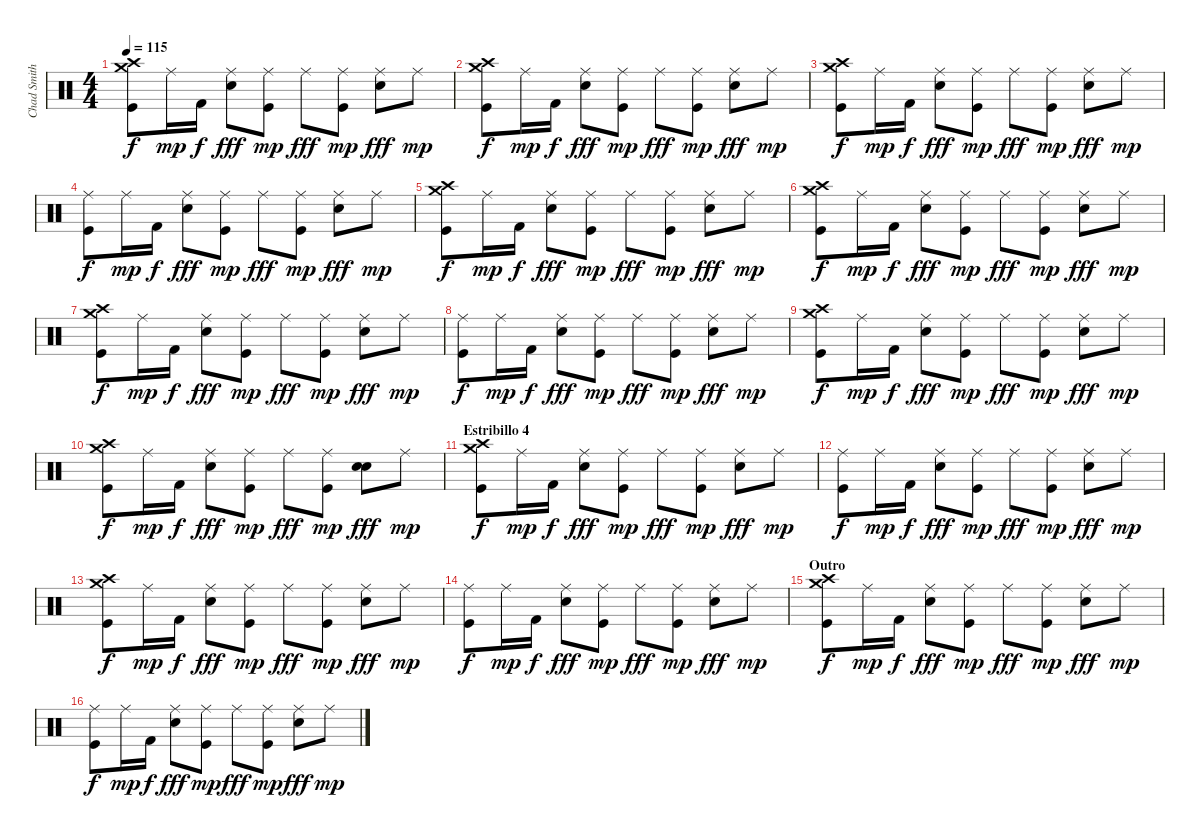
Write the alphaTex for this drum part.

\track ("Chad Smith" "Chad Smith") {instrument percussion}
\staff {score}
\articulation defaults
\ts (4 4)
\tempo 115
\clef neutral
\ks c
("Crash high (hit)" "Crash medium (hit)" "Kick (hit)").8{dy f} "Ride (middle)".16{dy mp} "Kick (hit) 2".16{dy f} ("Ride (middle)" "Snare (hit) 2").8{dy fff} ("Ride (middle)" "Kick (hit)").8{dy mp} "Ride (middle)".8{dy fff} ("Ride (middle)" "Kick (hit)").8{dy mp} ("Ride (middle)" "Snare (hit) 2").8{dy fff} "Ride (middle)".8{dy mp} |
("Crash high (hit)" "Crash medium (hit)" "Kick (hit)").8{dy f} "Ride (middle)".16{dy mp} "Kick (hit) 2".16{dy f} ("Ride (middle)" "Snare (hit) 2").8{dy fff} ("Ride (middle)" "Kick (hit)").8{dy mp} "Ride (middle)".8{dy fff} ("Ride (middle)" "Kick (hit)").8{dy mp} ("Ride (middle)" "Snare (hit) 2").8{dy fff} "Ride (middle)".8{dy mp} |
("Crash high (hit)" "Crash medium (hit)" "Kick (hit)").8{dy f} "Ride (middle)".16{dy mp} "Kick (hit) 2".16{dy f} ("Ride (middle)" "Snare (hit) 2").8{dy fff} ("Ride (middle)" "Kick (hit)").8{dy mp} "Ride (middle)".8{dy fff} ("Ride (middle)" "Kick (hit)").8{dy mp} ("Ride (middle)" "Snare (hit) 2").8{dy fff} "Ride (middle)".8{dy mp} |
("Ride (middle)" "Kick (hit)").8{dy f} "Ride (middle)".16{dy mp} "Kick (hit) 2".16{dy f} ("Ride (middle)" "Snare (hit) 2").8{dy fff} ("Ride (middle)" "Kick (hit)").8{dy mp} "Ride (middle)".8{dy fff} ("Ride (middle)" "Kick (hit)").8{dy mp} ("Ride (middle)" "Snare (hit) 2").8{dy fff} "Ride (middle)".8{dy mp} |
("Crash high (hit)" "Crash medium (hit)" "Kick (hit)").8{dy f} "Ride (middle)".16{dy mp} "Kick (hit) 2".16{dy f} ("Ride (middle)" "Snare (hit) 2").8{dy fff} ("Ride (middle)" "Kick (hit)").8{dy mp} "Ride (middle)".8{dy fff} ("Ride (middle)" "Kick (hit)").8{dy mp} ("Ride (middle)" "Snare (hit) 2").8{dy fff} "Ride (middle)".8{dy mp} |
("Crash high (hit)" "Crash medium (hit)" "Kick (hit)").8{dy f} "Ride (middle)".16{dy mp} "Kick (hit) 2".16{dy f} ("Ride (middle)" "Snare (hit) 2").8{dy fff} ("Ride (middle)" "Kick (hit)").8{dy mp} "Ride (middle)".8{dy fff} ("Ride (middle)" "Kick (hit)").8{dy mp} ("Ride (middle)" "Snare (hit) 2").8{dy fff} "Ride (middle)".8{dy mp} |
("Crash high (hit)" "Crash medium (hit)" "Kick (hit)").8{dy f} "Ride (middle)".16{dy mp} "Kick (hit) 2".16{dy f} ("Ride (middle)" "Snare (hit) 2").8{dy fff} ("Ride (middle)" "Kick (hit)").8{dy mp} "Ride (middle)".8{dy fff} ("Ride (middle)" "Kick (hit)").8{dy mp} ("Ride (middle)" "Snare (hit) 2").8{dy fff} "Ride (middle)".8{dy mp} |
("Ride (middle)" "Kick (hit)").8{dy f} "Ride (middle)".16{dy mp} "Kick (hit) 2".16{dy f} ("Ride (middle)" "Snare (hit) 2").8{dy fff} ("Ride (middle)" "Kick (hit)").8{dy mp} "Ride (middle)".8{dy fff} ("Ride (middle)" "Kick (hit)").8{dy mp} ("Ride (middle)" "Snare (hit) 2").8{dy fff} "Ride (middle)".8{dy mp} |
("Crash high (hit)" "Crash medium (hit)" "Kick (hit)").8{dy f} "Ride (middle)".16{dy mp} "Kick (hit) 2".16{dy f} ("Ride (middle)" "Snare (hit) 2").8{dy fff} ("Ride (middle)" "Kick (hit)").8{dy mp} "Ride (middle)".8{dy fff} ("Ride (middle)" "Kick (hit)").8{dy mp} ("Ride (middle)" "Snare (hit) 2").8{dy fff} "Ride (middle)".8{dy mp} |
("Crash high (hit)" "Crash medium (hit)" "Kick (hit)").8{dy f} "Ride (middle)".16{dy mp} "Kick (hit) 2".16{dy f} ("Ride (middle)" "Snare (hit) 2").8{dy fff} ("Ride (middle)" "Kick (hit)").8{dy mp} "Ride (middle)".8{dy fff} ("Ride (middle)" "Kick (hit)").8{dy mp} ("Snare (hit) 2" "Snare (hit) 2").8{bd 240 dy fff} "Ride (middle)".8{dy mp} |
\section ("" "Estribillo 4")
("Crash high (hit)" "Crash medium (hit)" "Kick (hit)").8{dy f} "Ride (middle)".16{dy mp} "Kick (hit) 2".16{dy f} ("Ride (middle)" "Snare (hit) 2").8{dy fff} ("Ride (middle)" "Kick (hit)").8{dy mp} "Ride (middle)".8{dy fff} ("Ride (middle)" "Kick (hit)").8{dy mp} ("Ride (middle)" "Snare (hit) 2").8{dy fff} "Ride (middle)".8{dy mp} |
("Ride (middle)" "Kick (hit)").8{dy f} "Ride (middle)".16{dy mp} "Kick (hit) 2".16{dy f} ("Ride (middle)" "Snare (hit) 2").8{dy fff} ("Ride (middle)" "Kick (hit)").8{dy mp} "Ride (middle)".8{dy fff} ("Ride (middle)" "Kick (hit)").8{dy mp} ("Ride (middle)" "Snare (hit) 2").8{dy fff} "Ride (middle)".8{dy mp} |
("Crash high (hit)" "Crash medium (hit)" "Kick (hit)").8{dy f} "Ride (middle)".16{dy mp} "Kick (hit) 2".16{dy f} ("Ride (middle)" "Snare (hit) 2").8{dy fff} ("Ride (middle)" "Kick (hit)").8{dy mp} "Ride (middle)".8{dy fff} ("Ride (middle)" "Kick (hit)").8{dy mp} ("Ride (middle)" "Snare (hit) 2").8{dy fff} "Ride (middle)".8{dy mp} |
("Ride (middle)" "Kick (hit)").8{dy f} "Ride (middle)".16{dy mp} "Kick (hit) 2".16{dy f} ("Ride (middle)" "Snare (hit) 2").8{dy fff} ("Ride (middle)" "Kick (hit)").8{dy mp} "Ride (middle)".8{dy fff} ("Ride (middle)" "Kick (hit)").8{dy mp} ("Ride (middle)" "Snare (hit) 2").8{dy fff} "Ride (middle)".8{dy mp} |
\section ("" "Outro")
("Crash high (hit)" "Crash medium (hit)" "Kick (hit)").8{dy f} "Ride (middle)".16{dy mp} "Kick (hit) 2".16{dy f} ("Ride (middle)" "Snare (hit) 2").8{dy fff} ("Ride (middle)" "Kick (hit)").8{dy mp} "Ride (middle)".8{dy fff} ("Ride (middle)" "Kick (hit)").8{dy mp} ("Ride (middle)" "Snare (hit) 2").8{dy fff} "Ride (middle)".8{dy mp} |
("Ride (middle)" "Kick (hit)").8{dy f} "Ride (middle)".16{dy mp} "Kick (hit) 2".16{dy f} ("Ride (middle)" "Snare (hit) 2").8{dy fff} ("Ride (middle)" "Kick (hit)").8{dy mp} "Ride (middle)".8{dy fff} ("Ride (middle)" "Kick (hit)").8{dy mp} ("Ride (middle)" "Snare (hit) 2").8{dy fff} "Ride (middle)".8{dy mp}
